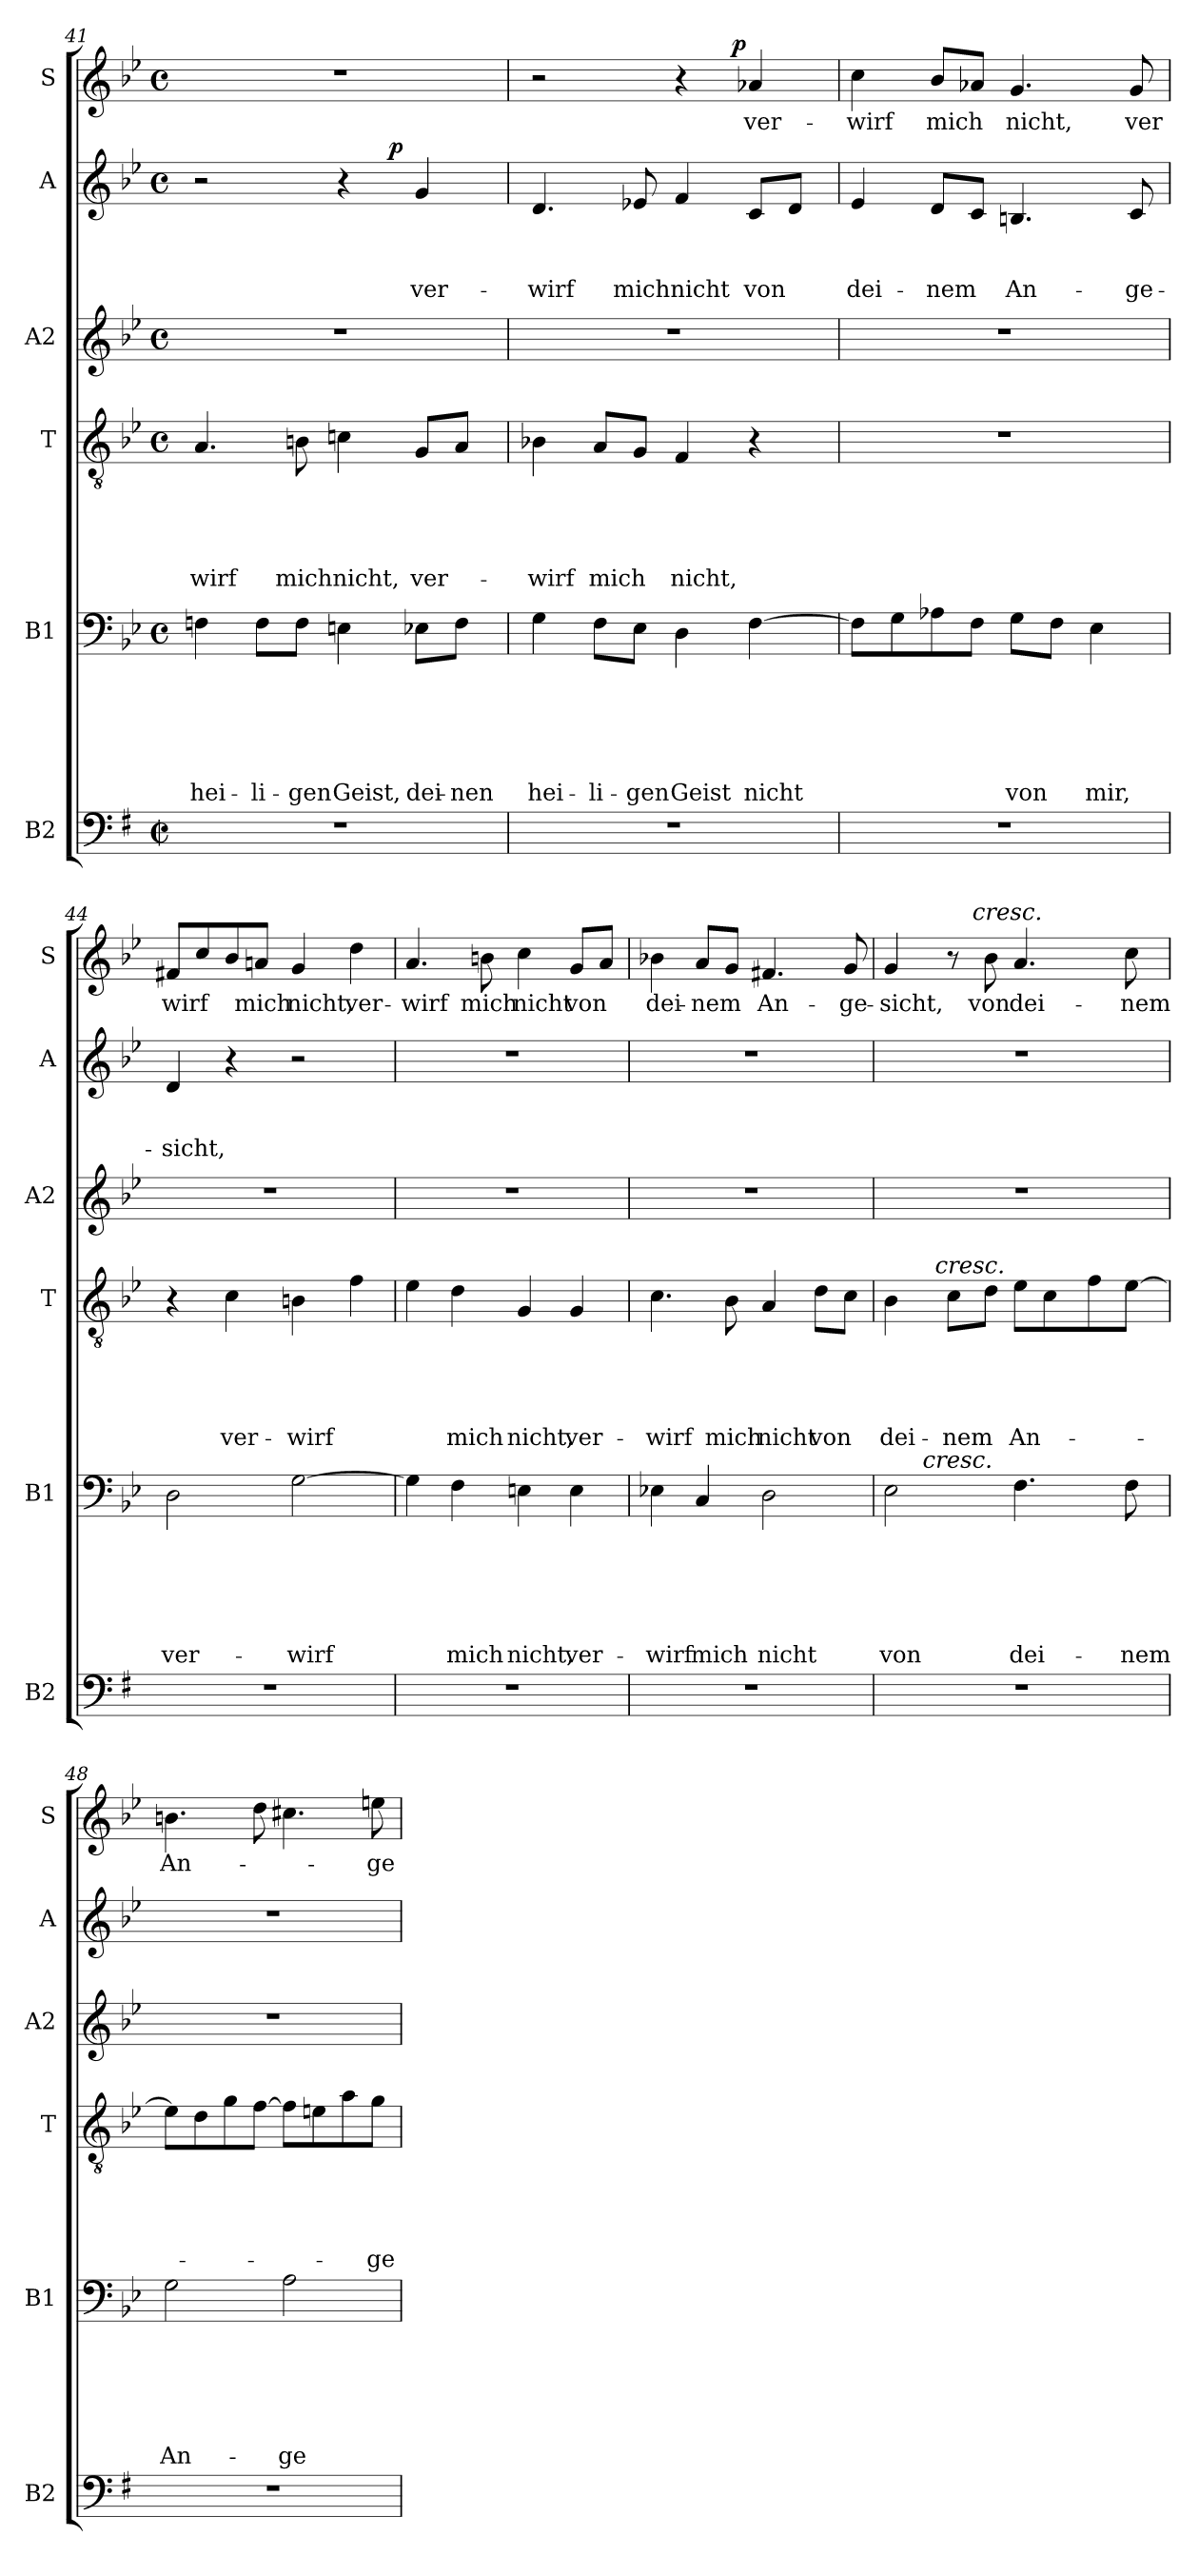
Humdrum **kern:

**kern	**kern	**text	**text	**text	**text	**text	**text	**kern	**text	**text	**text	**text	**text	**kern	**kern	**text	**text	**text	**dynam	**kern	**text	**dynam
*part6	*part5	*part5	*part5	*part5	*part5	*part5	*part5	*part4	*part4	*part4	*part4	*part4	*part4	*part3	*part2	*part2	*part2	*part2	*part2	*part1	*part1	*part1
*staff6	*staff5	*staff5	*staff5	*staff5	*staff5	*staff5	*staff5	*staff4	*staff4	*staff4	*staff4	*staff4	*staff4	*staff3	*staff2	*staff2	*staff2	*staff2	*staff2	*staff1	*staff1	*staff1
*I"B2	*I"B1	*	*	*	*	*	*	*I"T	*	*	*	*	*	*I"A2	*I"A	*	*	*	*	*I"S	*	*
*I'B2	*I'B1	*	*	*	*	*	*	*I'T	*	*	*	*	*	*I'A2	*I'A	*	*	*	*	*I'S	*	*
!!LO:LB:g=z
*clefF4	*clefF4	*	*	*	*	*	*	*clefGv2	*	*	*	*	*	*clefG2	*clefG2	*	*	*	*	*clefG2	*	*
*k[f#]	*k[b-e-]	*	*	*	*	*	*	*k[b-e-]	*	*	*	*	*	*k[b-e-]	*k[b-e-]	*	*	*	*	*k[b-e-]	*	*
*G:	*B-:	*	*	*	*	*	*	*B-:	*	*	*	*	*	*B-:	*B-:	*	*	*	*	*B-:	*	*
*M2/2	*M4/4	*	*	*	*	*	*	*M4/4	*	*	*	*	*	*M4/4	*M4/4	*	*	*	*	*M4/4	*	*
*met(c|)	*met(c)	*	*	*	*	*	*	*met(c)	*	*	*	*	*	*met(c)	*met(c)	*	*	*	*	*met(c)	*	*
=41	=41	=41	=41	=41	=41	=41	=41	=41	=41	=41	=41	=41	=41	=41	=41	=41	=41	=41	=41	=41	=41	=41
!	!	!	!	!	!	!	!LO:LY:b	!	!	!	!	!	!LO:LY:b	!	!	!	!	!	!	!	!	!
*	*	*	*	*	*	*	*	*	*	*	*	*	*	*	*^	*	*	*	*	*	*	*
1r	4Fn\	.	.	.	.	.	hei-	4.A/	.	.	.	.	-wirf	1r	2r	2ryy	.	.	.	.	1r	.	.
!	!	!	!	!	!	!	!LO:LY:b	!	!	!	!	!	!	!	!	!	!	!	!	!	!	!	!
.	8F\L	.	.	.	.	.	-li-	.	.	.	.	.	.	.	.	.	.	.	.	.	.	.	.
!	!	!	!	!	!	!	!LO:LY:b	!	!	!	!	!	!LO:LY:b	!	!	!	!	!	!	!	!	!	!
.	8F\J	.	.	.	.	.	-gen	8Bn\	.	.	.	.	mich	.	.	.	.	.	.	.	.	.	.
!	!	!	!	!	!	!	!LO:LY:b	!	!	!	!	!	!LO:LY:b	!	!	!	!	!	!	!	!	!	!
.	4En\	.	.	.	.	.	Geist,	4cn\	.	.	.	.	nicht,	.	4r	8.ryy	.	.	.	.	.	.	.
!	!	!	!	!	!	!	!	!	!	!	!	!	!	!	!	!	!	!	!	!LO:DY:a	!	!	!
.	.	.	.	.	.	.	.	.	.	.	.	.	.	.	.	4ryy	.	.	.	p	.	.	.
!	!	!	!	!	!	!	!LO:LY:b	!	!	!	!	!	!LO:LY:b	!	!	!	!	!	!LO:LY:b	!	!	!	!
.	8E-X\L	.	.	.	.	.	dei-	8G/L	.	.	.	.	ver-	.	4g/	.	.	.	ver-	.	.	.	.
!	!	!	!	!	!	!	!LO:LY:b:rj	!	!	!	!	!	!	!	!	!	!	!	!	!	!	!	!
.	8F\J	.	.	.	.	.	-nen	8A/J	.	.	.	.	.	.	.	.	.	.	.	.	.	.	.
.	.	.	.	.	.	.	.	.	.	.	.	.	.	.	.	16ryy	.	.	.	.	.	.	.
=42	=42	=42	=42	=42	=42	=42	=42	=42	=42	=42	=42	=42	=42	=42	=42	=42	=42	=42	=42	=42	=42	=42	=42
!	!	!	!	!	!	!	!LO:LY:b	!	!	!	!	!	!LO:LY:b	!	!	!	!	!	!LO:LY:b	!	!	!	!
*	*	*	*	*	*	*	*	*	*	*	*	*	*	*	*v	*v	*	*	*	*	*^	*	*
1r	4G\	.	.	.	.	.	hei-	4B-X\	.	.	.	.	-wirf	1r	4.d/	.	.	-wirf	.	2r	2ryy	.	.
!	!	!	!	!	!	!	!LO:LY:b	!	!	!	!	!	!LO:LY:b	!	!	!	!	!	!	!	!	!	!
.	8F\L	.	.	.	.	.	-li-	8A/L	.	.	.	.	mich	.	.	.	.	.	.	.	.	.	.
!	!	!	!	!	!	!	!LO:LY:b	!	!	!	!	!	!	!	!	!	!	!LO:LY:b	!	!	!	!	!
.	8E-\J	.	.	.	.	.	-gen	8G/J	.	.	.	.	.	.	8e-X/	.	.	mich	.	.	.	.	.
!	!	!	!	!	!	!	!LO:LY:b	!	!	!	!	!	!LO:LY:b	!	!	!	!	!LO:LY:b	!	!	!	!	!
.	4D\	.	.	.	.	.	Geist	4F/	.	.	.	.	nicht,	.	4f/	.	.	nicht	.	4r	8..ryy	.	.
!	!	!	!	!	!	!	!	!	!	!	!	!	!	!	!	!	!	!	!	!	!	!	!LO:DY:a
.	.	.	.	.	.	.	.	.	.	.	.	.	.	.	.	.	.	.	.	.	4ryy	.	p
!	!	!	!	!	!	!	!LO:LY:b	!	!	!	!	!	!	!	!	!	!	!LO:LY:b	!	!	!	!LO:LY:b	!
.	[>4F\	.	.	.	.	.	nicht	4r	.	.	.	.	.	.	8c/L	.	.	von	.	4a-X/	.	ver-	.
.	.	.	.	.	.	.	.	.	.	.	.	.	.	.	8d/J	.	.	.	.	.	.	.	.
.	.	.	.	.	.	.	.	.	.	.	.	.	.	.	.	.	.	.	.	.	32ryy	.	.
=43	=43	=43	=43	=43	=43	=43	=43	=43	=43	=43	=43	=43	=43	=43	=43	=43	=43	=43	=43	=43	=43	=43	=43
!	!	!	!	!	!	!	!	!	!	!	!	!	!	!	!	!	!	!LO:LY:b	!	!	!	!LO:LY:b	!
*	*	*	*	*	*	*	*	*	*	*	*	*	*	*	*	*	*	*	*	*v	*v	*	*
1r	8F\L]	.	.	.	.	.	.	1r	.	.	.	.	.	1r	4e-/	.	.	dei-	.	4cc\	-wirf	.
.	8G\	.	.	.	.	.	.	.	.	.	.	.	.	.	.	.	.	.	.	.	.	.
!	!	!	!	!	!	!	!	!	!	!	!	!	!	!	!	!	!	!LO:LY:b	!	!	!LO:LY:b	!
.	8A-X\	.	.	.	.	.	.	.	.	.	.	.	.	.	8d/L	.	.	-nem	.	8b-/L	mich	.
.	8F\J	.	.	.	.	.	.	.	.	.	.	.	.	.	8c/J	.	.	.	.	8a-X/J	.	.
!	!	!	!	!	!	!	!LO:LY:b	!	!	!	!	!	!	!	!	!	!	!LO:LY:b	!	!	!LO:LY:b	!
.	8G\L	.	.	.	.	.	von	.	.	.	.	.	.	.	4.Bn/	.	.	An-	.	4.g/	nicht,	.
.	8F\J	.	.	.	.	.	.	.	.	.	.	.	.	.	.	.	.	.	.	.	.	.
!	!	!	!	!	!	!	!LO:LY:b	!	!	!	!	!	!	!	!	!	!	!	!	!	!	!
.	4E-\	.	.	.	.	.	mir,	.	.	.	.	.	.	.	.	.	.	.	.	.	.	.
!	!	!	!	!	!	!	!	!	!	!	!	!	!	!	!	!	!	!LO:LY:b	!	!	!LO:LY:b	!
.	.	.	.	.	.	.	.	.	.	.	.	.	.	.	8c/	.	.	-ge-	.	8g/	ver	.
=44	=44	=44	=44	=44	=44	=44	=44	=44	=44	=44	=44	=44	=44	=44	=44	=44	=44	=44	=44	=44	=44	=44
!	!	!	!	!	!	!	!LO:LY:b	!	!	!	!	!	!	!	!	!	!	!LO:LY:b	!	!	!LO:LY:b	!
1r	2D\	.	.	.	.	.	ver-	4r	.	.	.	.	.	1r	4d/	.	.	-sicht,	.	8f#X/L	wirf	.
.	.	.	.	.	.	.	.	.	.	.	.	.	.	.	.	.	.	.	.	8cc/	.	.
!	!	!	!	!	!	!	!	!	!	!	!	!	!LO:LY:b	!	!	!	!	!	!	!	!	!
.	.	.	.	.	.	.	.	4c\	.	.	.	.	ver-	.	4r	.	.	.	.	8b-/	.	.
!	!	!	!	!	!	!	!	!	!	!	!	!	!	!	!	!	!	!	!	!	!LO:LY:b	!
.	.	.	.	.	.	.	.	.	.	.	.	.	.	.	.	.	.	.	.	8an/J	mich	.
!	!	!	!	!	!	!	!LO:LY:b	!	!	!	!	!	!LO:LY:b	!	!	!	!	!	!	!	!LO:LY:b	!
.	[<2G\	.	.	.	.	.	-wirf	4Bn\	.	.	.	.	-wirf	.	2r	.	.	.	.	4g/	nicht,	.
!	!	!	!	!	!	!	!	!	!	!	!	!	!	!	!	!	!	!	!	!	!LO:LY:b	!
.	.	.	.	.	.	.	.	4f\	.	.	.	.	.	.	.	.	.	.	.	4dd\	ver-	.
!!LO:LB:g=z
=45	=45	=45	=45	=45	=45	=45	=45	=45	=45	=45	=45	=45	=45	=45	=45	=45	=45	=45	=45	=45	=45	=45
!	!	!	!	!	!	!	!	!	!	!	!	!	!	!	!	!	!	!	!	!	!LO:LY:b	!
1r	4G\]	.	.	.	.	.	.	4e-\	.	.	.	.	.	1r	1r	.	.	.	.	4.a/	-wirf	.
!	!	!	!	!	!	!	!LO:LY:b	!	!	!	!	!	!LO:LY:b	!	!	!	!	!	!	!	!	!
.	4F\	.	.	.	.	.	mich	4d\	.	.	.	.	mich	.	.	.	.	.	.	.	.	.
!	!	!	!	!	!	!	!	!	!	!	!	!	!	!	!	!	!	!	!	!	!LO:LY:b	!
.	.	.	.	.	.	.	.	.	.	.	.	.	.	.	.	.	.	.	.	8bn\	mich	.
!	!	!	!	!	!	!	!LO:LY:b	!	!	!	!	!	!LO:LY:b	!	!	!	!	!	!	!	!LO:LY:b	!
.	4En\	.	.	.	.	.	nicht,	4G/	.	.	.	.	nicht,	.	.	.	.	.	.	4cc\	nicht	.
!	!	!	!	!	!	!	!LO:LY:b	!	!	!	!	!	!LO:LY:b	!	!	!	!	!	!	!	!LO:LY:b	!
.	4E\	.	.	.	.	.	ver-	4G/	.	.	.	.	ver-	.	.	.	.	.	.	8g/L	von	.
.	.	.	.	.	.	.	.	.	.	.	.	.	.	.	.	.	.	.	.	8a/J	.	.
=46	=46	=46	=46	=46	=46	=46	=46	=46	=46	=46	=46	=46	=46	=46	=46	=46	=46	=46	=46	=46	=46	=46
!	!	!	!	!	!	!	!LO:LY:b	!	!	!	!	!	!LO:LY:b	!	!	!	!	!	!	!	!LO:LY:b	!
1r	4E-X\	.	.	.	.	.	-wirf	4.c\	.	.	.	.	-wirf	1r	1r	.	.	.	.	4b-X\	dei-	.
!	!	!	!	!	!	!	!LO:LY:b	!	!	!	!	!	!	!	!	!	!	!	!	!	!LO:LY:b	!
.	4C/	.	.	.	.	.	mich	.	.	.	.	.	.	.	.	.	.	.	.	8a/L	-nem	.
!	!	!	!	!	!	!	!	!	!	!	!	!	!LO:LY:b	!	!	!	!	!	!	!	!	!
.	.	.	.	.	.	.	.	8B-\	.	.	.	.	mich	.	.	.	.	.	.	8g/J	.	.
!	!	!	!	!	!	!	!LO:LY:b	!	!	!	!	!	!LO:LY:b	!	!	!	!	!	!	!	!LO:LY:b	!
.	2D\	.	.	.	.	.	nicht	4A/	.	.	.	.	nicht	.	.	.	.	.	.	4.f#X/	An-	.
!	!	!	!	!	!	!	!	!	!	!	!	!	!LO:LY:b	!	!	!	!	!	!	!	!	!
.	.	.	.	.	.	.	.	8d\L	.	.	.	.	von	.	.	.	.	.	.	.	.	.
!	!	!	!	!	!	!	!	!	!	!	!	!	!	!	!	!	!	!	!	!	!LO:LY:b	!
.	.	.	.	.	.	.	.	8c\J	.	.	.	.	.	.	.	.	.	.	.	8g/	-ge-	.
=47	=47	=47	=47	=47	=47	=47	=47	=47	=47	=47	=47	=47	=47	=47	=47	=47	=47	=47	=47	=47	=47	=47
!	!	!	!	!	!	!	!LO:LY:b	!	!	!	!	!	!LO:LY:b	!	!	!	!	!	!	!	!LO:LY:b	!
*	*^	*	*	*	*	*	*	*^	*	*	*	*	*	*	*	*	*	*	*	*^	*	*
1r	2E-\	8.ryy	.	.	.	.	.	von	4B-\	8..ryy	.	.	.	.	dei-	1r	1r	.	.	.	.	4g/	4ryy	-sicht,	.
!	!	!LO:TX:a:i:t=cresc.	!	!	!	!	!	!	!	!	!	!	!	!	!	!	!	!	!	!	!	!	!	!	!
.	.	2ryy	.	.	.	.	.	.	.	.	.	.	.	.	.	.	.	.	.	.	.	.	.	.	.
!	!	!	!	!	!	!	!	!	!	!LO:TX:a:i:t=cresc.	!	!	!	!	!	!	!	!	!	!	!	!	!	!	!
.	.	.	.	.	.	.	.	.	.	2ryy	.	.	.	.	.	.	.	.	.	.	.	.	.	.	.
!	!	!	!	!	!	!	!	!	!	!	!	!	!	!	!LO:LY:b	!	!	!	!	!	!	!	!	!	!
.	.	.	.	.	.	.	.	.	8c\L	.	.	.	.	.	-nem	.	.	.	.	.	.	8r	16.ryy	.	.
!	!	!	!	!	!	!	!	!	!	!	!	!	!	!	!	!	!	!	!	!	!	!	!LO:TX:a:i:t=cresc.	!	!
.	.	.	.	.	.	.	.	.	.	.	.	.	.	.	.	.	.	.	.	.	.	.	2ryy	.	.
!	!	!	!	!	!	!	!	!	!	!	!	!	!	!	!	!	!	!	!	!	!	!	!	!LO:LY:b	!
.	.	.	.	.	.	.	.	.	8d\J	.	.	.	.	.	.	.	.	.	.	.	.	8b-\	.	von	.
!	!	!	!	!	!	!	!	!LO:LY:b	!	!	!	!	!	!	!LO:LY:b	!	!	!	!	!	!	!	!	!LO:LY:b	!
.	4.F\	.	.	.	.	.	.	dei-	8e-\L	.	.	.	.	.	An-	.	.	.	.	.	.	4.a/	.	dei-	.
.	.	.	.	.	.	.	.	.	8c\	.	.	.	.	.	.	.	.	.	.	.	.	.	.	.	.
.	.	4ryy	.	.	.	.	.	.	.	.	.	.	.	.	.	.	.	.	.	.	.	.	.	.	.
.	.	.	.	.	.	.	.	.	.	4ryy	.	.	.	.	.	.	.	.	.	.	.	.	.	.	.
.	.	.	.	.	.	.	.	.	8f\	.	.	.	.	.	.	.	.	.	.	.	.	.	.	.	.
.	.	.	.	.	.	.	.	.	.	.	.	.	.	.	.	.	.	.	.	.	.	.	8ryy	.	.
!	!	!	!	!	!	!	!	!LO:LY:b	!	!	!	!	!	!	!	!	!	!	!	!	!	!	!	!LO:LY:b	!
.	8F\	.	.	.	.	.	.	-nem	[>8e-\J	.	.	.	.	.	.	.	.	.	.	.	.	8cc\	.	-nem	.
.	.	16ryy	.	.	.	.	.	.	.	.	.	.	.	.	.	.	.	.	.	.	.	.	.	.	.
.	.	.	.	.	.	.	.	.	.	32ryy	.	.	.	.	.	.	.	.	.	.	.	.	32ryy	.	.
=48	=48	=48	=48	=48	=48	=48	=48	=48	=48	=48	=48	=48	=48	=48	=48	=48	=48	=48	=48	=48	=48	=48	=48	=48	=48
!	!	!	!	!	!	!	!	!LO:LY:b	!	!	!	!	!	!	!	!	!	!	!	!	!	!	!	!LO:LY:b	!
*	*v	*v	*	*	*	*	*	*	*	*	*	*	*	*	*	*	*	*	*	*	*	*v	*v	*	*
*	*	*	*	*	*	*	*	*v	*v	*	*	*	*	*	*	*	*	*	*	*	*	*	*
1r	2G\	.	.	.	.	.	An-	8e-\L]	.	.	.	.	.	1r	1r	.	.	.	.	4.bn\	An-	.
.	.	.	.	.	.	.	.	8d\	.	.	.	.	.	.	.	.	.	.	.	.	.	.
.	.	.	.	.	.	.	.	8g\	.	.	.	.	.	.	.	.	.	.	.	.	.	.
.	.	.	.	.	.	.	.	[>8f\J	.	.	.	.	.	.	.	.	.	.	.	8dd\	.	.
!	!	!	!	!	!	!	!LO:LY:b	!	!	!	!	!	!	!	!	!	!	!	!	!	!	!
.	2A\	.	.	.	.	.	-ge-	8f\L]	.	.	.	.	.	.	.	.	.	.	.	4.cc#X\	.	.
.	.	.	.	.	.	.	.	8en\	.	.	.	.	.	.	.	.	.	.	.	.	.	.
.	.	.	.	.	.	.	.	8a\	.	.	.	.	.	.	.	.	.	.	.	.	.	.
!	!	!	!	!	!	!	!	!	!	!	!	!	!LO:LY:b	!	!	!	!	!	!	!	!LO:LY:b	!
.	.	.	.	.	.	.	.	8g\J	.	.	.	.	-ge-	.	.	.	.	.	.	8een\	-ge-	.
=	=	=	=	=	=	=	=	=	=	=	=	=	=	=	=	=	=	=	=	=	=	=
*-	*-	*-	*-	*-	*-	*-	*-	*-	*-	*-	*-	*-	*-	*-	*-	*-	*-	*-	*-	*-	*-	*-
